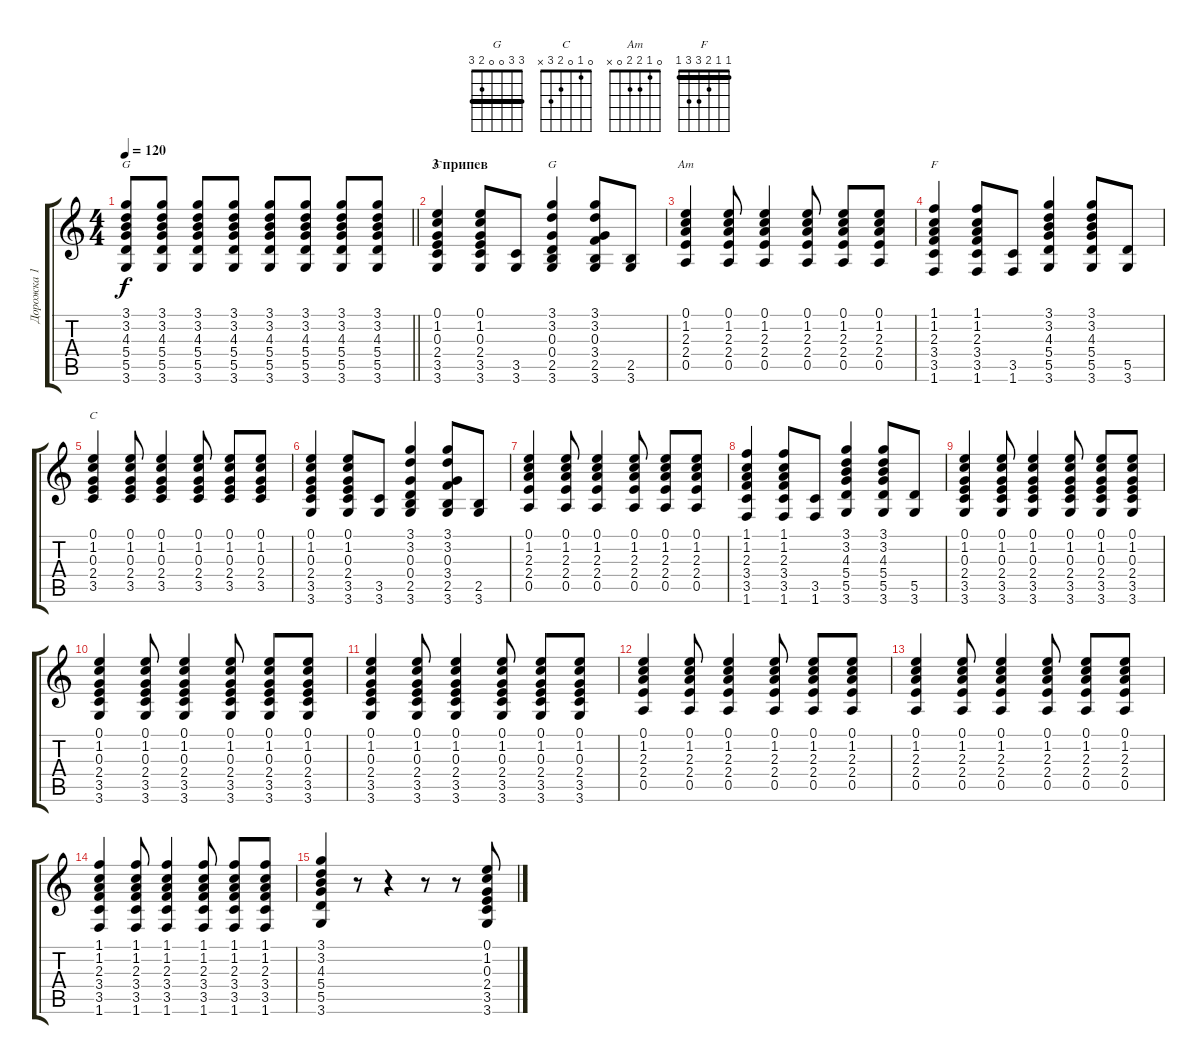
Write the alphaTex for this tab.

\track ("Дорожка 1" "Дорожка 1") {instrument acousticguitarsteel}
\staff {score tabs}
\tuning (E4 B3 G3 D3 A2 E2) {hide}
\chord ("G" 3 3 4 5 5 3) {barre 3}
\chord ("C" 0 1 0 2 3 3)
\chord ("G" 3 3 0 0 2 3) {barre 3}
\chord ("Am" 0 1 2 2 0 x)
\chord ("F" 1 1 2 3 3 1) {barre 1}
\chord ("C" 0 1 0 2 3 x)
\ts (4 4)
\tempo 120
\clef g2
\barLineRight lightlight
\ks c
(3.1 3.2 4.3 5.4 5.5 3.6).8{ch "G" dy f} (3.1 3.2 4.3 5.4 5.5 3.6).8 (3.1 3.2 4.3 5.4 5.5 3.6).8 (3.1 3.2 4.3 5.4 5.5 3.6).8 (3.1 3.2 4.3 5.4 5.5 3.6).8 (3.1 3.2 4.3 5.4 5.5 3.6).8 (3.1 3.2 4.3 5.4 5.5 3.6).8 (3.1 3.2 4.3 5.4 5.5 3.6).8 |
\section ("" "3 припев")
(0.1 1.2 0.3 2.4 3.5 3.6).4{ch "C"} (0.1 1.2 0.3 2.4 3.5 3.6).8 (3.5 3.6).8 (3.1 3.2 0.3 0.4 2.5 3.6).4{ch "G"} (3.1 3.2 0.3 3.4 2.5 3.6).8 (2.5 3.6).8 |
(0.1 1.2 2.3 2.4 0.5).4{ch "Am"} (0.1 1.2 2.3 2.4 0.5).8 (0.1 1.2 2.3 2.4 0.5).4 (0.1 1.2 2.3 2.4 0.5).8 (0.1 1.2 2.3 2.4 0.5).8 (0.1 1.2 2.3 2.4 0.5).8 |
(1.1 1.2 2.3 3.4 3.5 1.6).4{ch "F"} (1.1 1.2 2.3 3.4 3.5 1.6).8 (3.5 1.6).8 (3.1 3.2 4.3 5.4 5.5 3.6).4 (3.1 3.2 4.3 5.4 5.5 3.6).8 (5.5 3.6).8 |
(0.1 1.2 0.3 2.4 3.5).4{ch "C"} (0.1 1.2 0.3 2.4 3.5).8 (0.1 1.2 0.3 2.4 3.5).4 (0.1 1.2 0.3 2.4 3.5).8 (0.1 1.2 0.3 2.4 3.5).8 (0.1 1.2 0.3 2.4 3.5).8 |
(0.1 1.2 0.3 2.4 3.5 3.6).4 (0.1 1.2 0.3 2.4 3.5 3.6).8 (3.5 3.6).8 (3.1 3.2 0.3 0.4 2.5 3.6).4 (3.1 3.2 0.3 3.4 2.5 3.6).8 (2.5 3.6).8 |
(0.1 1.2 2.3 2.4 0.5).4 (0.1 1.2 2.3 2.4 0.5).8 (0.1 1.2 2.3 2.4 0.5).4 (0.1 1.2 2.3 2.4 0.5).8 (0.1 1.2 2.3 2.4 0.5).8 (0.1 1.2 2.3 2.4 0.5).8 |
(1.1 1.2 2.3 3.4 3.5 1.6).4 (1.1 1.2 2.3 3.4 3.5 1.6).8 (3.5 1.6).8 (3.1 3.2 4.3 5.4 5.5 3.6).4 (3.1 3.2 4.3 5.4 5.5 3.6).8 (5.5 3.6).8 |
(0.1 1.2 0.3 2.4 3.5 3.6).4 (0.1 1.2 0.3 2.4 3.5 3.6).8 (0.1 1.2 0.3 2.4 3.5 3.6).4 (0.1 1.2 0.3 2.4 3.5 3.6).8 (0.1 1.2 0.3 2.4 3.5 3.6).8 (0.1 1.2 0.3 2.4 3.5 3.6).8 |
(0.1 1.2 0.3 2.4 3.5 3.6).4 (0.1 1.2 0.3 2.4 3.5 3.6).8 (0.1 1.2 0.3 2.4 3.5 3.6).4 (0.1 1.2 0.3 2.4 3.5 3.6).8 (0.1 1.2 0.3 2.4 3.5 3.6).8 (0.1 1.2 0.3 2.4 3.5 3.6).8 |
(0.1 1.2 0.3 2.4 3.5 3.6).4 (0.1 1.2 0.3 2.4 3.5 3.6).8 (0.1 1.2 0.3 2.4 3.5 3.6).4 (0.1 1.2 0.3 2.4 3.5 3.6).8 (0.1 1.2 0.3 2.4 3.5 3.6).8 (0.1 1.2 0.3 2.4 3.5 3.6).8 |
(0.1 1.2 2.3 2.4 0.5).4 (0.1 1.2 2.3 2.4 0.5).8 (0.1 1.2 2.3 2.4 0.5).4 (0.1 1.2 2.3 2.4 0.5).8 (0.1 1.2 2.3 2.4 0.5).8 (0.1 1.2 2.3 2.4 0.5).8 |
(0.1 1.2 2.3 2.4 0.5).4 (0.1 1.2 2.3 2.4 0.5).8 (0.1 1.2 2.3 2.4 0.5).4 (0.1 1.2 2.3 2.4 0.5).8 (0.1 1.2 2.3 2.4 0.5).8 (0.1 1.2 2.3 2.4 0.5).8 |
(1.1 1.2 2.3 3.4 3.5 1.6).4 (1.1 1.2 2.3 3.4 3.5 1.6).8 (1.1 1.2 2.3 3.4 3.5 1.6).4 (1.1 1.2 2.3 3.4 3.5 1.6).8 (1.1 1.2 2.3 3.4 3.5 1.6).8 (1.1 1.2 2.3 3.4 3.5 1.6).8 |
(3.1 3.2 4.3 5.4 5.5 3.6).4 r.8 r.4 r.8 r.8 (0.1 1.2 0.3 2.4 3.5 3.6).8
